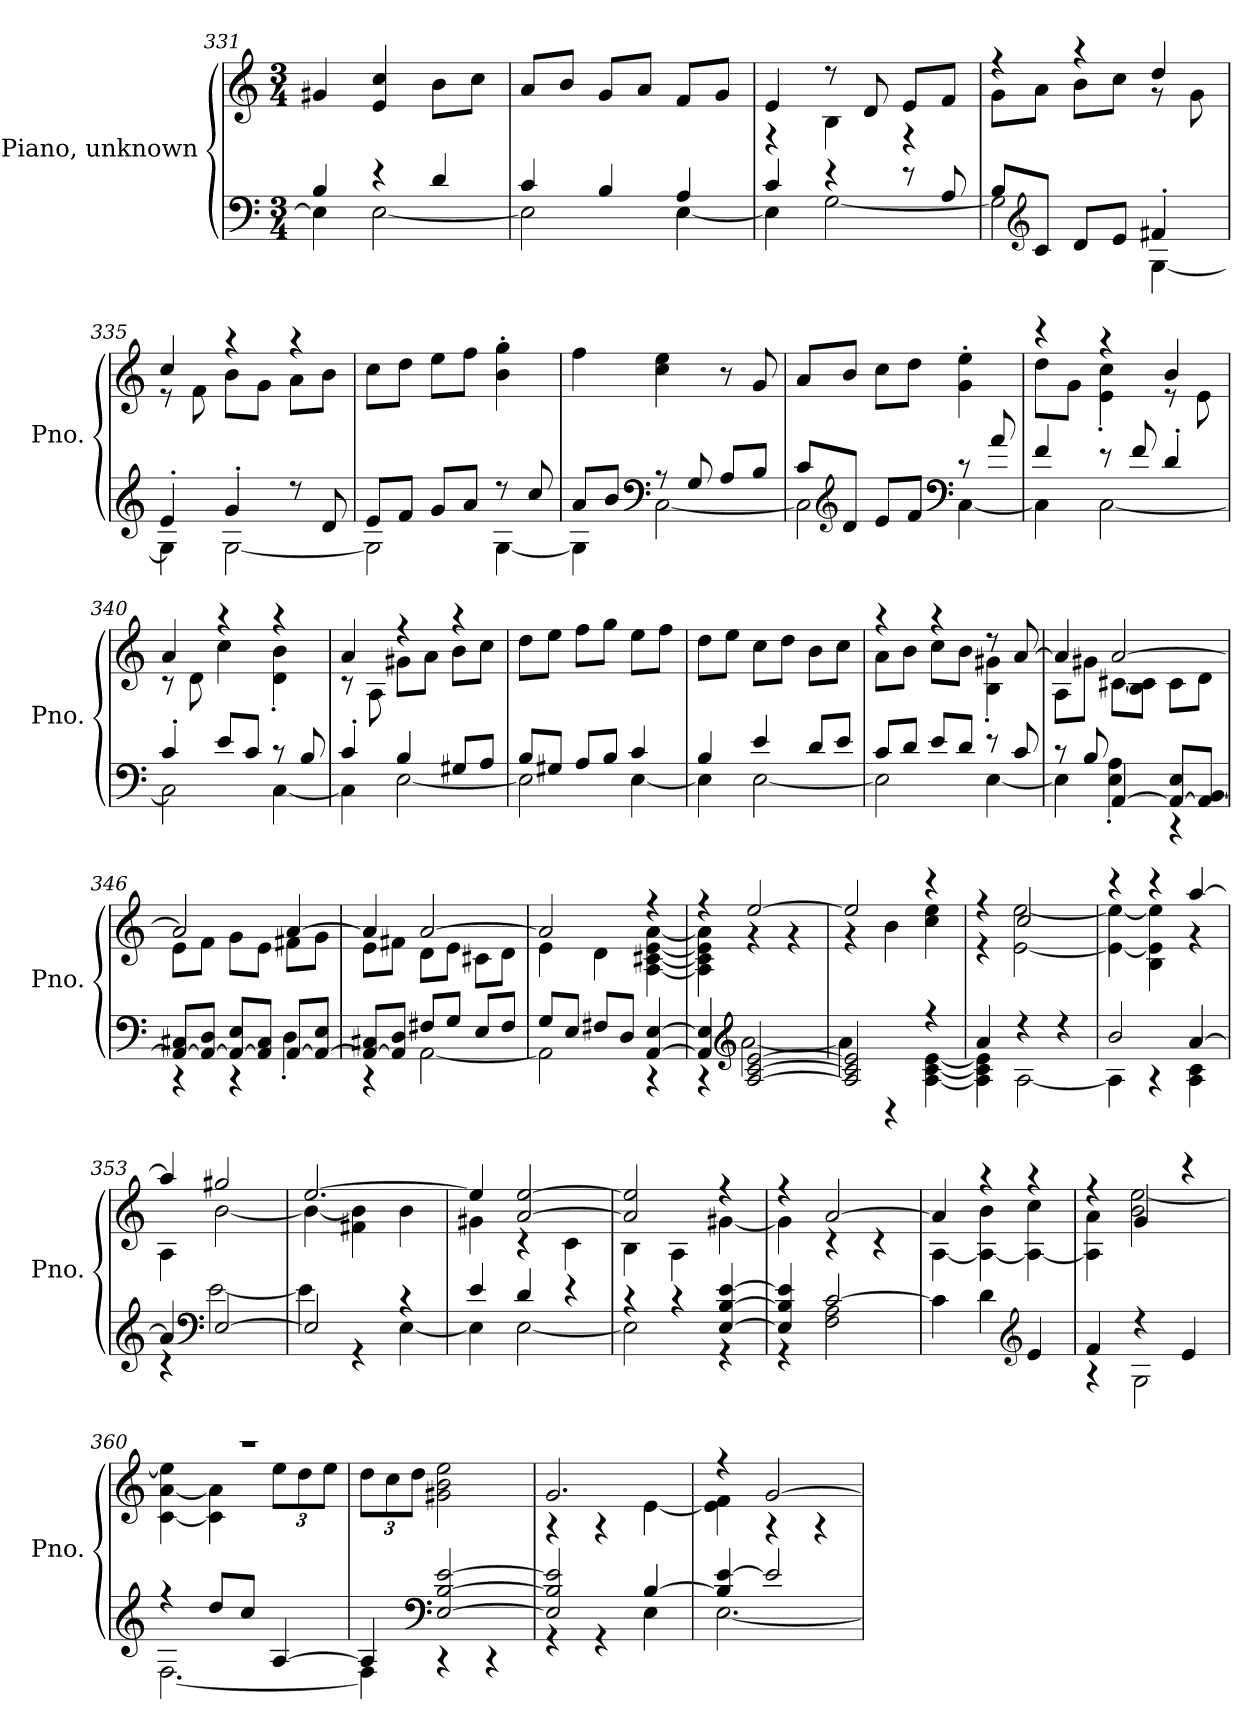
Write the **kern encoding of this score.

**kern	**kern
*part1	*part1
*staff2	*staff1
*I"Piano, unknown	*
*I'Pno.	*
*clefF4	*clefG2
*k[]	*k[]
*M3/4	*M3/4
=331	=331
*^	*
4B/	4E\]	4g#X/
4r	[2E\	4e/ 4cc/
4d/	.	8b\L
.	.	8cc\J
=332	=332	=332
4c/	2E\]	8a/L
.	.	8b/J
4B/	.	8g/L
.	.	8a/J
4A/	[4E\	8f/L
.	.	8g/J
=333	=333	=333
*	*	*^
4c/	4E\]	4e/	4r
4r	[2G\	8r	4B\
.	.	8d/	.
8r	.	8e/L	4r
8A/	.	8f/J	.
=334	=334	=334	=334
8B/L	2G\]	4r	8g\L
*clefG2	*	*	*
8c/J	.	.	8a\J
8d/L	.	4r	8b\L
8e/J	.	.	8cc\J
4f#X'/	[4G\	4dd/	8r
.	.	.	8g\
!!LO:LB:g=z	!!
=335	=335	=335	=335
4e'/	4G\]	4cc/	8r
.	.	.	8f\
4g'/	[2G\	4r	8b\L
.	.	.	8g\J
8r	.	4r	8a\L
8d/	.	.	8b\J
*	*	*v	*v
=336	=336	=336
8e/L	2G\]	8cc\L
8f/J	.	8dd\J
8g/L	.	8ee\L
8a/J	.	8ff\J
8r	[4G\	4b\' 4gg\'
8cc/	.	.
=337	=337	=337
8a/L	4G\]	4ff\
8b/J	.	.
*clefF4	*	*
8r	[2C\	4cc\ 4ee\
8G/	.	.
8A/L	.	8r
8B/J	.	8g/
=338	=338	=338
8c/L	2C\]	8a/L
*clefG2	*	*
8d/J	.	8b/J
8e/L	.	8cc\L
8f/J	.	8dd\J
*clefF4	*	*
8r	[4C\	4g\' 4ee\'
8a/	.	.
=339	=339	=339
*	*	*^
4f/	4C\]	4r	8dd\L
.	.	.	8g\J
8r	[2C\	4r	4e\' 4cc\'
8f/	.	.	.
4d'/	.	4b/	8r
.	.	.	8e\
!!LO:LB:g=z	!!
=340	=340	=340	=340
4c'/	2C\]	4a/	8r
.	.	.	8d\
8e/L	.	4r	4cc\
8c/J	.	.	.
8r	[4C\	4r	4d\' 4b\'
8B/	.	.	.
=341	=341	=341	=341
4c'/	4C\]	4a/	8r
.	.	.	8A\
4B/	[2E\	4r	8g#X\L
.	.	.	8a\J
8G#X/L	.	4r	8b\L
8A/J	.	.	8cc\J
*	*	*v	*v
=342	=342	=342
8B/L	2E\]	8dd\L
8G#X/J	.	8ee\J
8A/L	.	8ff\L
8B/J	.	8gg\J
4c/	[4E\	8ee\L
.	.	8ff\J
=343	=343	=343
4B/	4E\]	8dd\L
.	.	8ee\J
4e/	[2E\	8cc\L
.	.	8dd\J
8d/L	.	8b\L
8e/J	.	8cc\J
=344	=344	=344
*	*	*^
8c/L	2E\]	4r	8a\L
8d/J	.	.	8b\J
8e/L	.	4r	8cc\L
8d/J	.	.	8b\J
8r	[4E\	8r	4B\' 4g#X\'
8c/	.	[8a/	.
!!LO:LB:g=z	!!
=345	=345	=345	=345
8r	4E\]	4a/]	8A\L
8B/	.	.	8g#X\J
[4AA/	4E\' 4A\'	[2a/	[8c#X\L
.	.	.	8B\ 8c#\]J
8AA/_ 8E/L	4r	.	8c#\L
8AA/_ 8BB/J	.	.	8d\J
=346	=346	=346	=346
8AA/_ 8C#X/L	4r	2a/]	8e\L
8AA/_ 8D/J	.	.	8f\J
8AA/_ 8E/L	4r	.	8g\L
8AA/] 8C#/J	.	.	8e\J
[8AA/L	4D'\	[4a/	8f#X\L
8AA/_ 8E/J	.	.	8g\J
=347	=347	=347	=347
8AA/_ 8C#X/L	4r	4a/]	8e\L
8AA/] 8D/J	.	.	8f#X\J
8F#X/L	[2AA\	[2a/	8d\L
8G/J	.	.	8e\J
8E/L	.	.	8c#X\L
8F#/J	.	.	8d\J
=348	=348	=348	=348
8G/L	2AA\]	2a/]	4e\
8E/J	.	.	.
8F#X/L	.	.	4d\
8D/J	.	.	.
[4AA/ [4E/	4r	4r	[4A\ [4c#X\ [4e\ [4a\
=349	=349	=349	=349
4AA/] 4E/]	4r	4r	4A\] 4c#\] 4e\] 4a\]
*clefG2	*	*	*
[2A/ [2c/ [2e/	[2a\	[2ee/	4r
.	.	.	4r
!!LO:PB:g=z	!!
=350	=350	=350	=350
2A/] 2c/] 2e/]	4a\]	2ee/]	4r
.	4r	.	4b\
4r	[4A\ [4c\ [4e\	4r	4cc\ 4ee\
=351	=351	=351	=351
4a/	4A\] 4c\] 4e\]	4r	4r
4r	[2A\	2cc/	[2e\ [2ee\
4r	.	.	.
=352	=352	=352	=352
2b/	4A\]	4r	4e\_ 4ee\_
.	4r	4r	4B\ 4e\] 4ee\]
[4a/	4A\ 4c\	[4aa/	4r
=353	=353	=353	=353
4a/]	4r	4aa/]	4A\
*clefF4	*	*	*
[2E/	[2e\	2gg#X/	[2b\
=354	=354	=354	=354
2E/]	4e\]	[2.ee/	4b\_
.	4r	.	4f#X\ 4b\]
4r	[4E\	.	4b\
=355	=355	=355	=355
4e/	4E\]	4ee/]	4g#X\
4d/	[2E\	[2a/ [2ee/	4r
4r	.	.	4c\
=356	=356	=356	=356
4r	2E\]	2a/] 2ee/]	4B\
4r	.	.	4A\
[4E/ [4B/ [4e/	4r	4r	[4g#X\
=357	=357	=357	=357
4E/] 4B/] 4e/]	4r	4r	4g#\]
[2c/	2F\ 2A\	[2a/	4r
.	.	.	4r
*v	*v	*	*
!!LO:LB:g=z	!!
=358	=358	=358
4c\]	4a/]	[4A\
4d\	4r	4A\_ 4b\
*clefG2	*	*
4e/	4r	4A\_ 4cc\
=359	=359	=359
*^	*	*
4f/	4r	4r	4A\] 4a\
4r	2G\	4g/	2b\ [2ee\
4e/	.	4r	.
=360	=360	=360	=360
4r	[2.F\	2.r	[4c\ [4a\ 4ee\]
8dd/L	.	.	4c\] 4a\]
8cc/J	.	.	.
*	*	*	*Xbrackettup
[4A/	.	.	12ee\L
.	.	.	12dd\
.	.	.	12ee\J
*	*	*v	*v
=361	=361	=361
4A/]	4F\]	12dd\L
.	.	12cc\
.	.	12dd\J
*clefF4	*	*
[2E/ [2B/ [2e/	4r	2g#X\ 2b\ 2ee\
.	4r	.
=362	=362	=362
*	*	*^
2E/] 2B/] 2e/]	4r	2.g/	4r
.	4r	.	4r
[4B/	4E\	.	[4e\
=363	=363	=363	=363
4B/] [4e/	[2.E\	4r	4e\] 4f\
2e/]	.	[2g/	4r
.	.	.	4r
*v	*v	*	*
*	*v	*v
=	=
*-	*-
